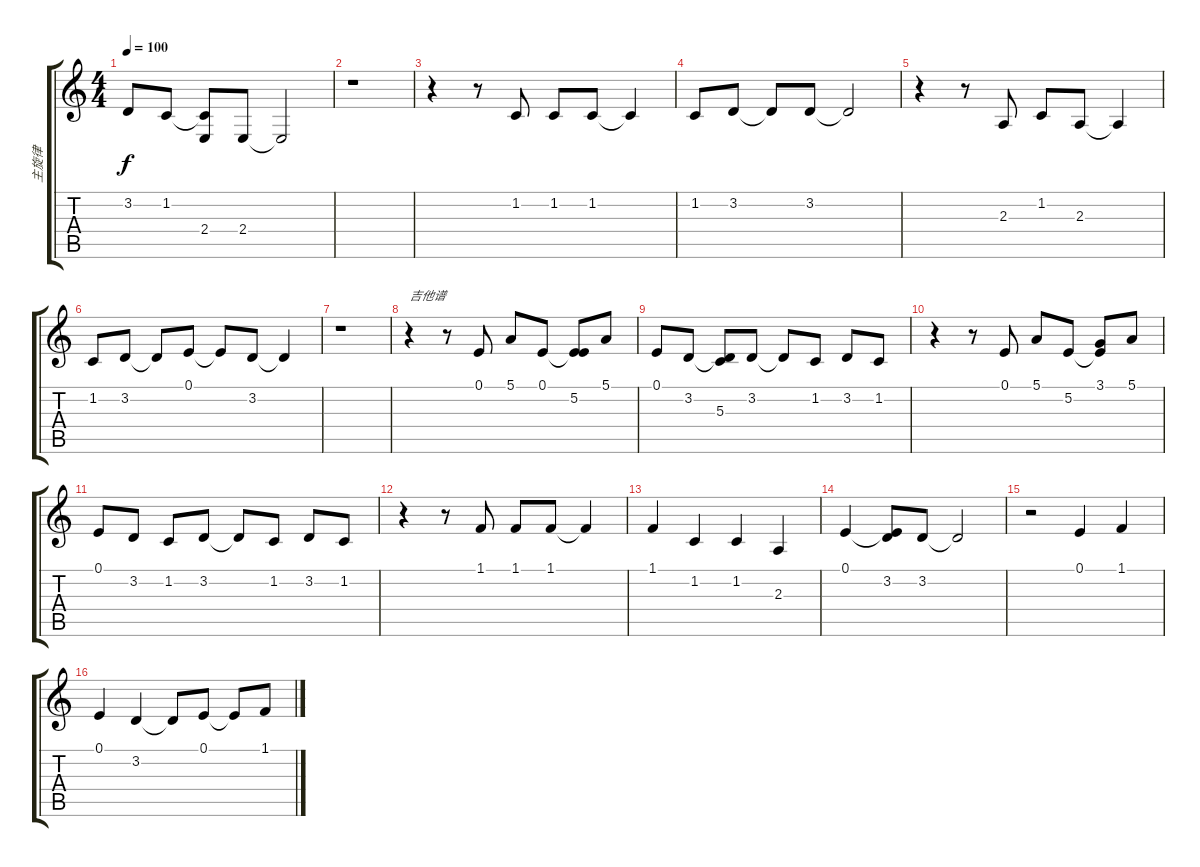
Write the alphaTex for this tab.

\track ("主旋律" "主旋律") {instrument synthstrings2}
\staff {score tabs}
\tuning (E4 B3 G3 D3 A2 E2) {hide}
\ts (4 4)
\tempo 100
\clef g2
\ks c
3.2.8{dy f} 1.2.8 (1.2{t} 2.4).8 2.4.8 2.4{t}.2 |
r.1 |
r.4 r.8 1.2.8 1.2.8 1.2.8 1.2{t}.4 |
1.2.8 3.2.8 3.2{t}.8 3.2.8 3.2{t}.2 |
r.4 r.8 2.3.8 1.2.8 2.3.8 2.3{t}.4 |
1.2.8 3.2.8 3.2{t}.8 0.1.8 0.1{t}.8 3.2.8 3.2{t}.4 |
r.1 |
r.4{txt "吉他谱"} r.8 0.1.8 5.1.8 0.1.8 (0.1{t} 5.2).8 5.1.8 |
0.1.8 3.2.8 (3.2{t} 5.3).8 3.2.8 3.2{t}.8 1.2.8 3.2.8 1.2.8 |
r.4 r.8 0.1.8 5.1.8 5.2.8 (3.1 5.2{t}).8 5.1.8 |
0.1.8 3.2.8 1.2.8 3.2.8 3.2{t}.8 1.2.8 3.2.8 1.2.8 |
r.4 r.8 1.1.8 1.1.8 1.1.8 1.1{t}.4 |
1.1.4 1.2.4 1.2.4 2.3.4 |
0.1.4 (0.1{t} 3.2).8 3.2.8 3.2{t}.2 |
r.2 0.1.4 1.1.4 |
0.1.4 3.2.4 3.2{t}.8 0.1.8 0.1{t}.8 1.1.8
